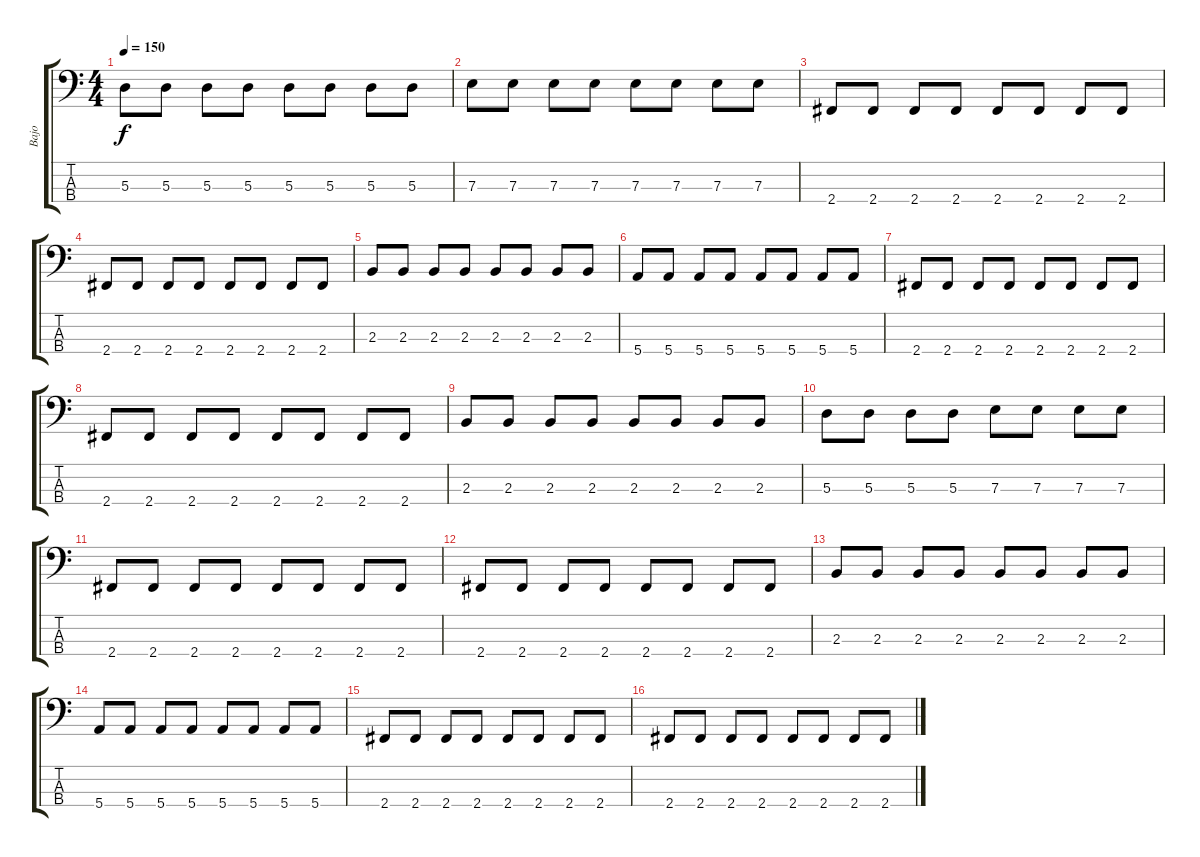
\track ("Bajo" "Bajo") {instrument electricbassfinger}
\staff {score tabs}
\tuning (G2 D2 A1 E1) {hide}
\ts (4 4)
\tempo 150
\clef f4
\ks c
5.3.8{dy f} 5.3.8 5.3.8 5.3.8 5.3.8 5.3.8 5.3.8 5.3.8 |
7.3.8 7.3.8 7.3.8 7.3.8 7.3.8 7.3.8 7.3.8 7.3.8 |
2.4.8 2.4.8 2.4.8 2.4.8 2.4.8 2.4.8 2.4.8 2.4.8 |
2.4.8 2.4.8 2.4.8 2.4.8 2.4.8 2.4.8 2.4.8 2.4.8 |
2.3.8 2.3.8 2.3.8 2.3.8 2.3.8 2.3.8 2.3.8 2.3.8 |
5.4.8 5.4.8 5.4.8 5.4.8 5.4.8 5.4.8 5.4.8 5.4.8 |
2.4.8 2.4.8 2.4.8 2.4.8 2.4.8 2.4.8 2.4.8 2.4.8 |
2.4.8 2.4.8 2.4.8 2.4.8 2.4.8 2.4.8 2.4.8 2.4.8 |
2.3.8 2.3.8 2.3.8 2.3.8 2.3.8 2.3.8 2.3.8 2.3.8 |
5.3.8 5.3.8 5.3.8 5.3.8 7.3.8 7.3.8 7.3.8 7.3.8 |
2.4.8 2.4.8 2.4.8 2.4.8 2.4.8 2.4.8 2.4.8 2.4.8 |
2.4.8 2.4.8 2.4.8 2.4.8 2.4.8 2.4.8 2.4.8 2.4.8 |
2.3.8 2.3.8 2.3.8 2.3.8 2.3.8 2.3.8 2.3.8 2.3.8 |
5.4.8 5.4.8 5.4.8 5.4.8 5.4.8 5.4.8 5.4.8 5.4.8 |
2.4.8 2.4.8 2.4.8 2.4.8 2.4.8 2.4.8 2.4.8 2.4.8 |
2.4.8 2.4.8 2.4.8 2.4.8 2.4.8 2.4.8 2.4.8 2.4.8
